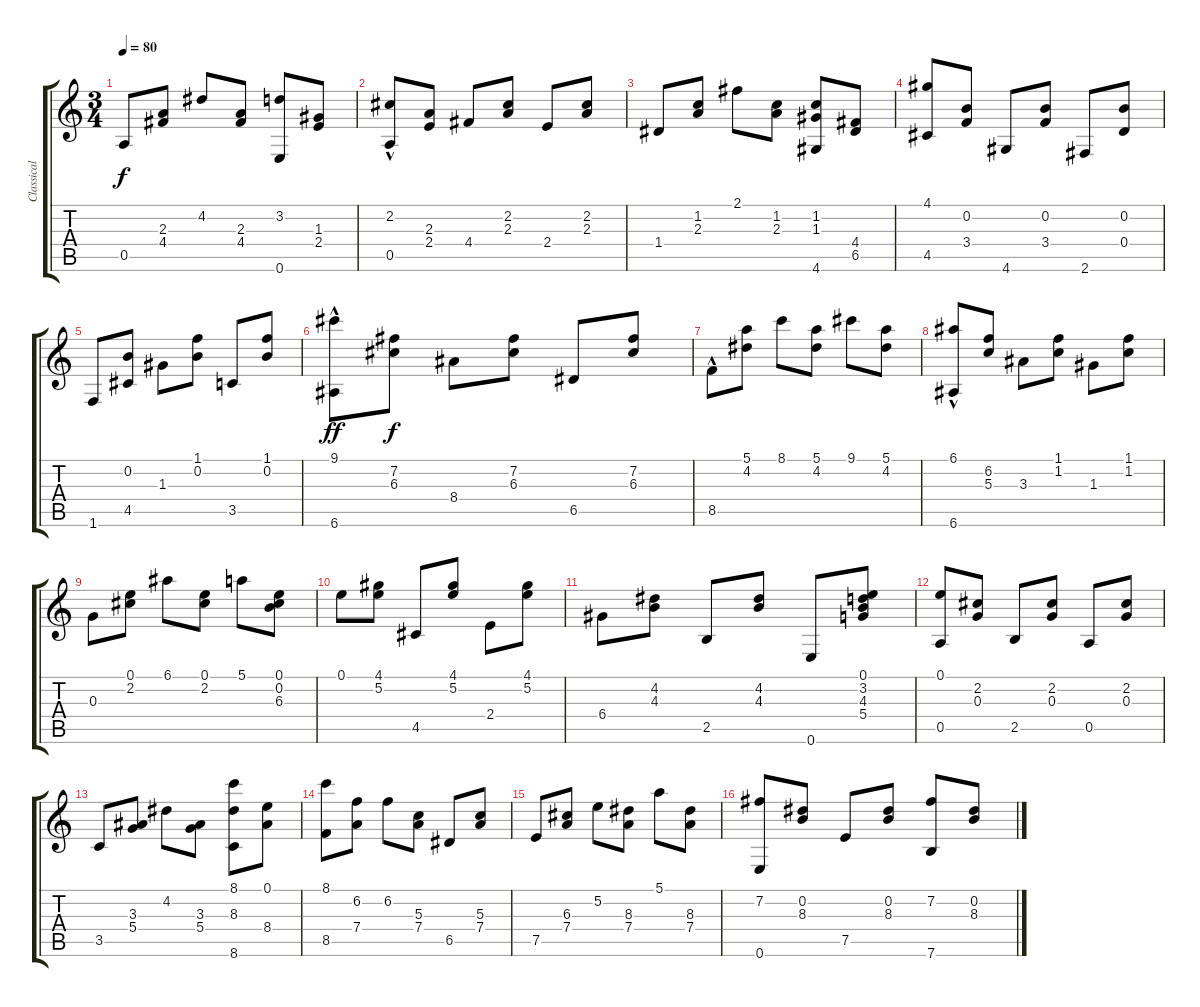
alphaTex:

\track ("Classical Guitar" "Classical ") {instrument acousticguitarnylon}
\staff {score tabs}
\tuning (E4 B3 G3 D3 A2 E2) {hide}
\ts (3 4)
\tempo 80
\clef g2
\ks c
0.5.8{dy f} (2.3 4.4).8 4.2.8 (2.3 4.4).8 (3.2 0.6).8 (1.3 2.4).8 |
(2.2 0.5{hac}).8 (2.3 2.4).8 4.4.8 (2.2 2.3).8 2.4.8 (2.2 2.3).8 |
1.4.8 (1.2 2.3).8 2.1.8 (1.2 2.3).8 (1.2 1.3 4.6).8 (4.4 6.5).8 |
(4.1 4.5).8 (0.2 3.4).8 4.6.8 (0.2 3.4).8 2.6.8 (0.2 0.4).8 |
1.6.8 (0.2 4.5).8 1.3.8 (1.1 0.2).8 3.5.8 (1.1 0.2).8 |
(9.1{hac} 6.6).8{dy ff} (7.2 6.3).8{dy f} 8.4.8 (7.2 6.3).8 6.5.8 (7.2 6.3).8 |
8.5{hac}.8 (5.1 4.2).8 8.1.8 (5.1 4.2).8 9.1.8 (5.1 4.2).8 |
(6.1{hac} 6.6{hac}).8 (6.2 5.3).8 3.3.8 (1.1 1.2).8 1.3.8 (1.1 1.2).8 |
0.3.8 (0.1 2.2).8 6.1.8 (0.1 2.2).8 5.1.8 (0.1 0.2 6.3).8 |
0.1.8 (4.1 5.2).8 4.5.8 (4.1 5.2).8 2.4.8 (4.1 5.2).8 |
6.4.8 (4.2 4.3).8 2.5.8 (4.2 4.3).8 0.6.8 (0.1 3.2 4.3 5.4).8 |
(0.1 0.5).8 (2.2 0.3).8 2.5.8 (2.2 0.3).8 0.5.8 (2.2 0.3).8 |
3.5.8 (3.3 5.4).8 4.2.8 (3.3 5.4).8 (8.1 8.3 8.6).8 (0.1 8.4).8 |
(8.1 8.5).8 (6.2 7.4).8 6.2.8 (5.3 7.4).8 6.5.8 (5.3 7.4).8 |
7.5.8 (6.3 7.4).8 5.2.8 (8.3 7.4).8 5.1.8 (8.3 7.4).8 |
(7.2 0.6).8 (0.2 8.3).8 7.5.8 (0.2 8.3).8 (7.2 7.6).8 (0.2 8.3).8
